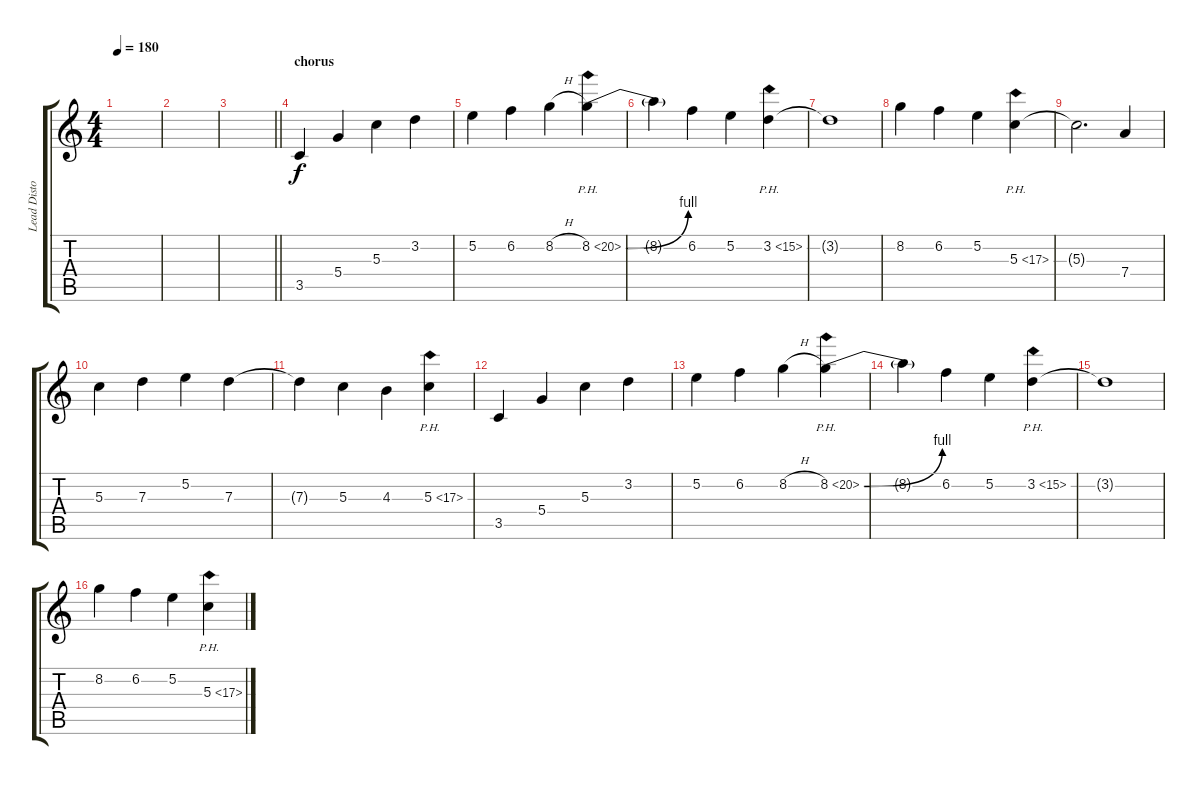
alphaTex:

\track ("Lead Distorted" "Lead Disto") {instrument distortionguitar}
\staff {score tabs}
\tuning (E4 B3 G3 D3 A2 E2) {hide}
\ts (4 4)
\tempo 180
\clef g2
\ks c
|
|
\barLineRight lightlight
|
\section ("" "chorus")
3.5.4 5.4.4 5.3.4 3.2.4 |
5.2.4 6.2.4 8.2{h}.4 8.2{be (bend 0 0 60 4) ph 12}.4 |
8.2{t}.4 6.2.4 5.2.4 3.2{ph 12}.4 |
3.2{t}.1 |
8.2.4 6.2.4 5.2.4 5.3{ph 12}.4 |
5.3{t}.2{d} 7.4.4 |
5.3.4 7.3.4 5.2.4 7.3.4 |
7.3{t}.4 5.3.4 4.3.4 5.3{ph 12}.4 |
3.5.4 5.4.4 5.3.4 3.2.4 |
5.2.4 6.2.4 8.2{h}.4 8.2{be (bend 0 0 60 4) ph 12}.4 |
8.2{t}.4 6.2.4 5.2.4 3.2{ph 12}.4 |
3.2{t}.1 |
8.2.4 6.2.4 5.2.4 5.3{ph 12}.4
